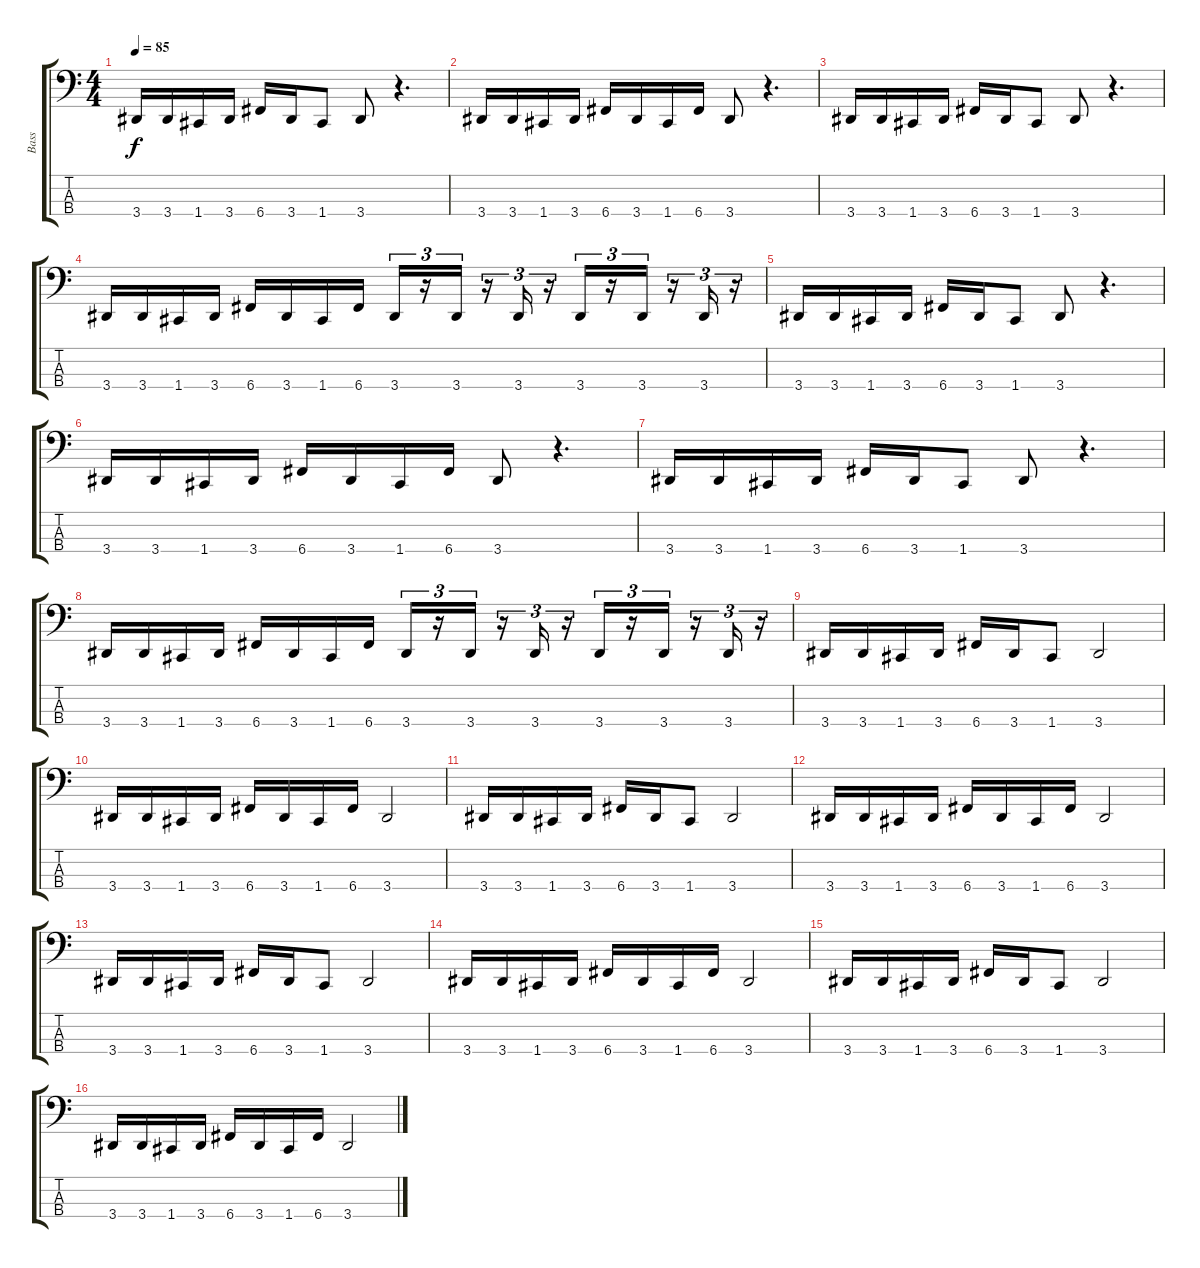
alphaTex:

\track ("Bass" "Bass") {instrument electricbasspick}
\staff {score tabs}
\tuning (F2 C2 G1 C1) {hide}
\ts (4 4)
\tempo 85
\clef f4
\ks c
3.4.16{dy f} 3.4.16 1.4.16 3.4.16 6.4.16 3.4.16 1.4.8 3.4.8 r.4{d} |
3.4.16 3.4.16 1.4.16 3.4.16 6.4.16 3.4.16 1.4.16 6.4.16 3.4.8 r.4{d} |
3.4.16 3.4.16 1.4.16 3.4.16 6.4.16 3.4.16 1.4.8 3.4.8 r.4{d} |
3.4.16 3.4.16 1.4.16 3.4.16 6.4.16 3.4.16 1.4.16 6.4.16 3.4.16{tu (3 2)} r.16{tu (3 2)} 3.4.16{tu (3 2)} r.16{tu (3 2)} 3.4.16{tu (3 2)} r.16{tu (3 2)} 3.4.16{tu (3 2)} r.16{tu (3 2)} 3.4.16{tu (3 2)} r.16{tu (3 2)} 3.4.16{tu (3 2)} r.16{tu (3 2)} |
3.4.16 3.4.16 1.4.16 3.4.16 6.4.16 3.4.16 1.4.8 3.4.8 r.4{d} |
3.4.16 3.4.16 1.4.16 3.4.16 6.4.16 3.4.16 1.4.16 6.4.16 3.4.8 r.4{d} |
3.4.16 3.4.16 1.4.16 3.4.16 6.4.16 3.4.16 1.4.8 3.4.8 r.4{d} |
3.4.16 3.4.16 1.4.16 3.4.16 6.4.16 3.4.16 1.4.16 6.4.16 3.4.16{tu (3 2)} r.16{tu (3 2)} 3.4.16{tu (3 2)} r.16{tu (3 2)} 3.4.16{tu (3 2)} r.16{tu (3 2)} 3.4.16{tu (3 2)} r.16{tu (3 2)} 3.4.16{tu (3 2)} r.16{tu (3 2)} 3.4.16{tu (3 2)} r.16{tu (3 2)} |
3.4.16 3.4.16 1.4.16 3.4.16 6.4.16 3.4.16 1.4.8 3.4.2 |
3.4.16 3.4.16 1.4.16 3.4.16 6.4.16 3.4.16 1.4.16 6.4.16 3.4.2 |
3.4.16 3.4.16 1.4.16 3.4.16 6.4.16 3.4.16 1.4.8 3.4.2 |
3.4.16 3.4.16 1.4.16 3.4.16 6.4.16 3.4.16 1.4.16 6.4.16 3.4.2 |
3.4.16 3.4.16 1.4.16 3.4.16 6.4.16 3.4.16 1.4.8 3.4.2 |
3.4.16 3.4.16 1.4.16 3.4.16 6.4.16 3.4.16 1.4.16 6.4.16 3.4.2 |
3.4.16 3.4.16 1.4.16 3.4.16 6.4.16 3.4.16 1.4.8 3.4.2 |
3.4.16 3.4.16 1.4.16 3.4.16 6.4.16 3.4.16 1.4.16 6.4.16 3.4.2
